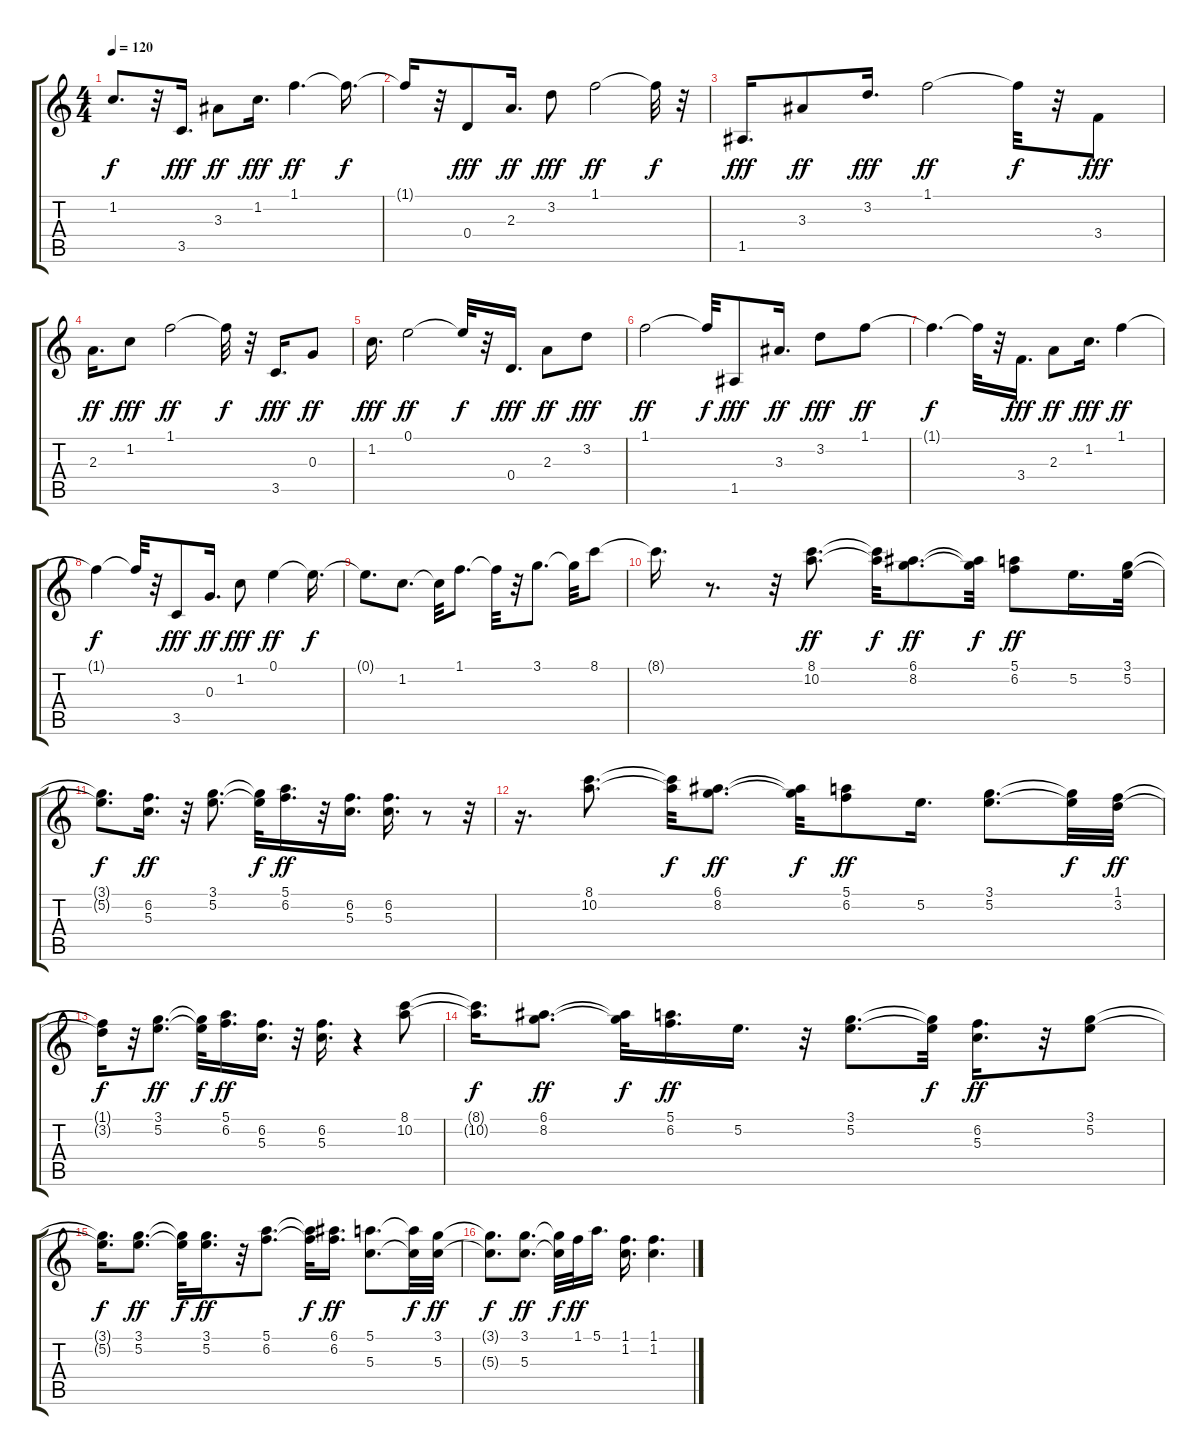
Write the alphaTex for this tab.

\track "" {instrument acousticguitarsteel}
\staff {score tabs}
\tuning (E4 B3 G3 D3 A2 E2) {hide}
\ts (4 4)
\tempo 120
\clef g2
\ks c
1.2{t}.8{d dy f} r.32 3.5.16{d dy fff} 3.3.8{dy ff} 1.2.16{d dy fff} 1.1.4{d dy ff} 1.1{t}.16{d dy f} |
1.1{t}.16 r.32 0.4.8{dy fff} 2.3.16{d dy ff} 3.2.8{dy fff} 1.1.2{dy ff} 1.1{t}.32{dy f} r.32 |
1.5.16{d dy fff} 3.3.8{dy ff} 3.2.16{d dy fff} 1.1.2{dy ff} 1.1{t}.32{dy f} r.32 3.4.8{dy fff} |
2.3.16{d dy ff} 1.2.8{dy fff} 1.1.2{dy ff} 1.1{t}.32{dy f} r.32 3.5.16{d dy fff} 0.3.8{dy ff} |
1.2.16{d dy fff} 0.1.2{dy ff} 0.1{t}.32{dy f} r.32 0.4.16{d dy fff} 2.3.8{dy ff} 3.2.8{dy fff} |
1.1.2{dy ff} 1.1{t}.32{dy f} 1.5.8{dy fff} 3.3.16{d dy ff} 3.2.8{dy fff} 1.1.8{dy ff} |
1.1{t}.4{d dy f} 1.1{t}.32 r.32 3.4.16{d dy fff} 2.3.8{dy ff} 1.2.16{d dy fff} 1.1.4{dy ff} |
1.1{t}.4{dy f} 1.1{t}.32 r.32 3.5.8{dy fff} 0.3.16{d dy ff} 1.2.8{dy fff} 0.1.4{dy ff} 0.1{t}.16{d dy f} |
0.1{t}.8{d} 1.2.8{d balance 9 instrument choiraahs} 1.2{t}.32 1.1.8{d} 1.1{t}.32 r.32 3.1.8{d} 3.1{t}.32 8.1.8 |
8.1{t}.16{d} r.8{d} r.32 (8.1 10.2).8{d dy ff} (8.1{t} 10.2{t}).32{dy f} (6.1 8.2).8{d dy ff} (6.1{t} 8.2{t}).32{dy f} (5.1 6.2).8{dy ff} 5.2.16{d} (3.1 5.2).32 |
(3.1{t} 5.2{t}).8{d dy f} (6.2 5.3).16{d dy ff} r.32 (3.1 5.2).8{d} (3.1{t} 5.2{t}).32{dy f} (5.1 6.2).16{d dy ff} r.32 (6.2 5.3).16{d} (6.2 5.3).16{d} r.8 r.32 |
r.16{d} (8.1 10.2).8{d} (8.1{t} 10.2{t}).32{dy f} (6.1 8.2).8{d dy ff} (6.1{t} 8.2{t}).32{dy f} (5.1 6.2).8{dy ff} 5.2.16{d} (3.1 5.2).8{d} (3.1{t} 5.2{t}).32{dy f} (1.1 3.2).32{dy ff} |
(1.1{t} 3.2{t}).16{dy f} r.32 (3.1 5.2).8{d dy ff} (3.1{t} 5.2{t}).32{dy f} (5.1 6.2).16{d dy ff} (6.2 5.3).16{d} r.32 (6.2 5.3).16{d} r.4 (8.1 10.2).8 |
(8.1{t} 10.2{t}).16{d dy f} (6.1 8.2).8{d dy ff} (6.1{t} 8.2{t}).32{dy f} (5.1 6.2).16{d dy ff} 5.2.16{d} r.32 (3.1 5.2).8{d} (3.1{t} 5.2{t}).32{dy f} (6.2 5.3).16{d dy ff} r.32 (3.1 5.2).8 |
(3.1{t} 5.2{t}).16{d dy f} (3.1 5.2).8{d dy ff} (3.1{t} 5.2{t}).32{dy f} (3.1 5.2).16{d dy ff} r.32 (5.1 6.2).8{d} (5.1{t} 6.2{t}).32{dy f} (6.1 6.2).16{d dy ff} (5.1 5.3).8{d} (5.1{t} 5.3{t}).32{dy f} (3.1 5.3).32{dy ff} |
(3.1{t} 5.3{t}).8{d dy f} (3.1 5.3).8{d dy ff} (3.1{t} 5.3{t}).32{dy f} 1.1.32{dy ff} 5.1.16{d} (1.1 1.2).16{d} (1.1 1.2).4{d}
